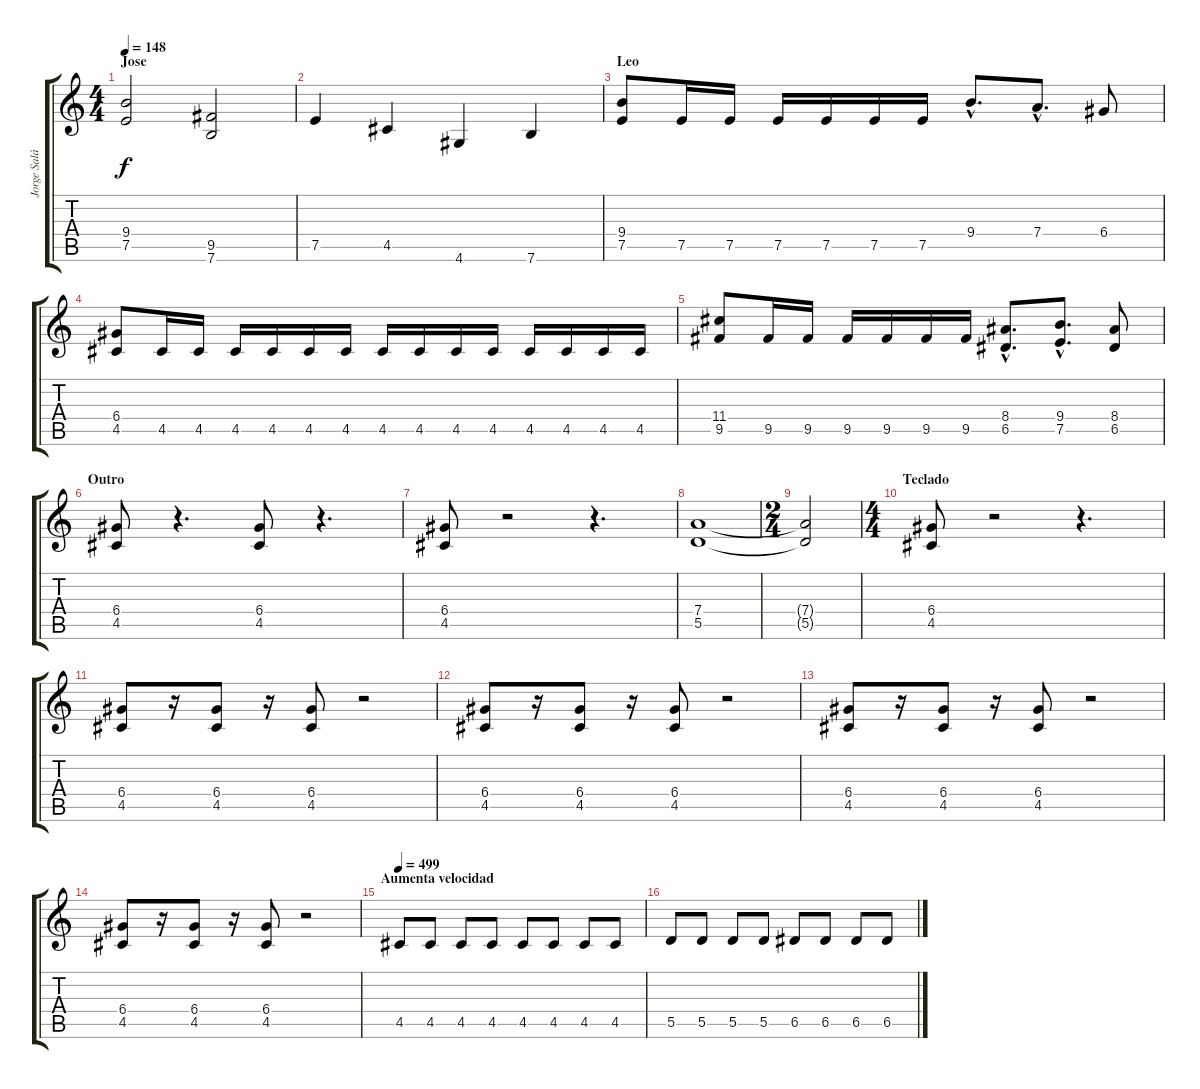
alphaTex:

\track ("Jorge Salán" "Jorge Salá") {instrument distortionguitar}
\staff {score tabs}
\tuning (E4 B3 G3 D3 A2 E2) {hide}
\ts (4 4)
\section ("" "Jose")
\tempo 148
\clef g2
\ks c
(9.4 7.5).2{dy f} (9.5 7.6).2 |
7.5.4 4.5.4 4.6.4 7.6.4 |
\section ("" "Leo")
(9.4 7.5).8 7.5.16 7.5.16 7.5.16 7.5.16 7.5.16 7.5.16 9.4{hac}.8{d} 7.4{hac}.8{d} 6.4.8 |
(6.4 4.5).8 4.5.16 4.5.16 4.5.16 4.5.16 4.5.16 4.5.16 4.5.16 4.5.16 4.5.16 4.5.16 4.5.16 4.5.16 4.5.16 4.5.16 |
(11.4 9.5).8 9.5.16 9.5.16 9.5.16 9.5.16 9.5.16 9.5.16 (8.4{hac} 6.5{hac}).8{d} (9.4{hac} 7.5{hac}).8{d} (8.4 6.5).8 |
\section ("" "Outro")
(6.4 4.5).8 r.4{d} (6.4 4.5).8 r.4{d} |
(6.4 4.5).8 r.2 r.4{d} |
(7.4 5.5).1 |
\ts (2 4)
(7.4{t} 5.5{t}).2 |
\ts (4 4)
\section ("" "Teclado")
(6.4 4.5).8 r.2 r.4{d} |
(6.4 4.5).8 r.16 (6.4 4.5).8 r.16 (6.4 4.5).8 r.2 |
(6.4 4.5).8 r.16 (6.4 4.5).8 r.16 (6.4 4.5).8 r.2 |
(6.4 4.5).8 r.16 (6.4 4.5).8 r.16 (6.4 4.5).8 r.2 |
(6.4 4.5).8 r.16 (6.4 4.5).8 r.16 (6.4 4.5).8 r.2 |
\section ("" "Aumenta velocidad")
\tempo 499
4.5.8 4.5.8 4.5.8 4.5.8 4.5.8 4.5.8 4.5.8 4.5.8 |
5.5.8 5.5.8 5.5.8 5.5.8 6.5.8 6.5.8 6.5.8 6.5.8
